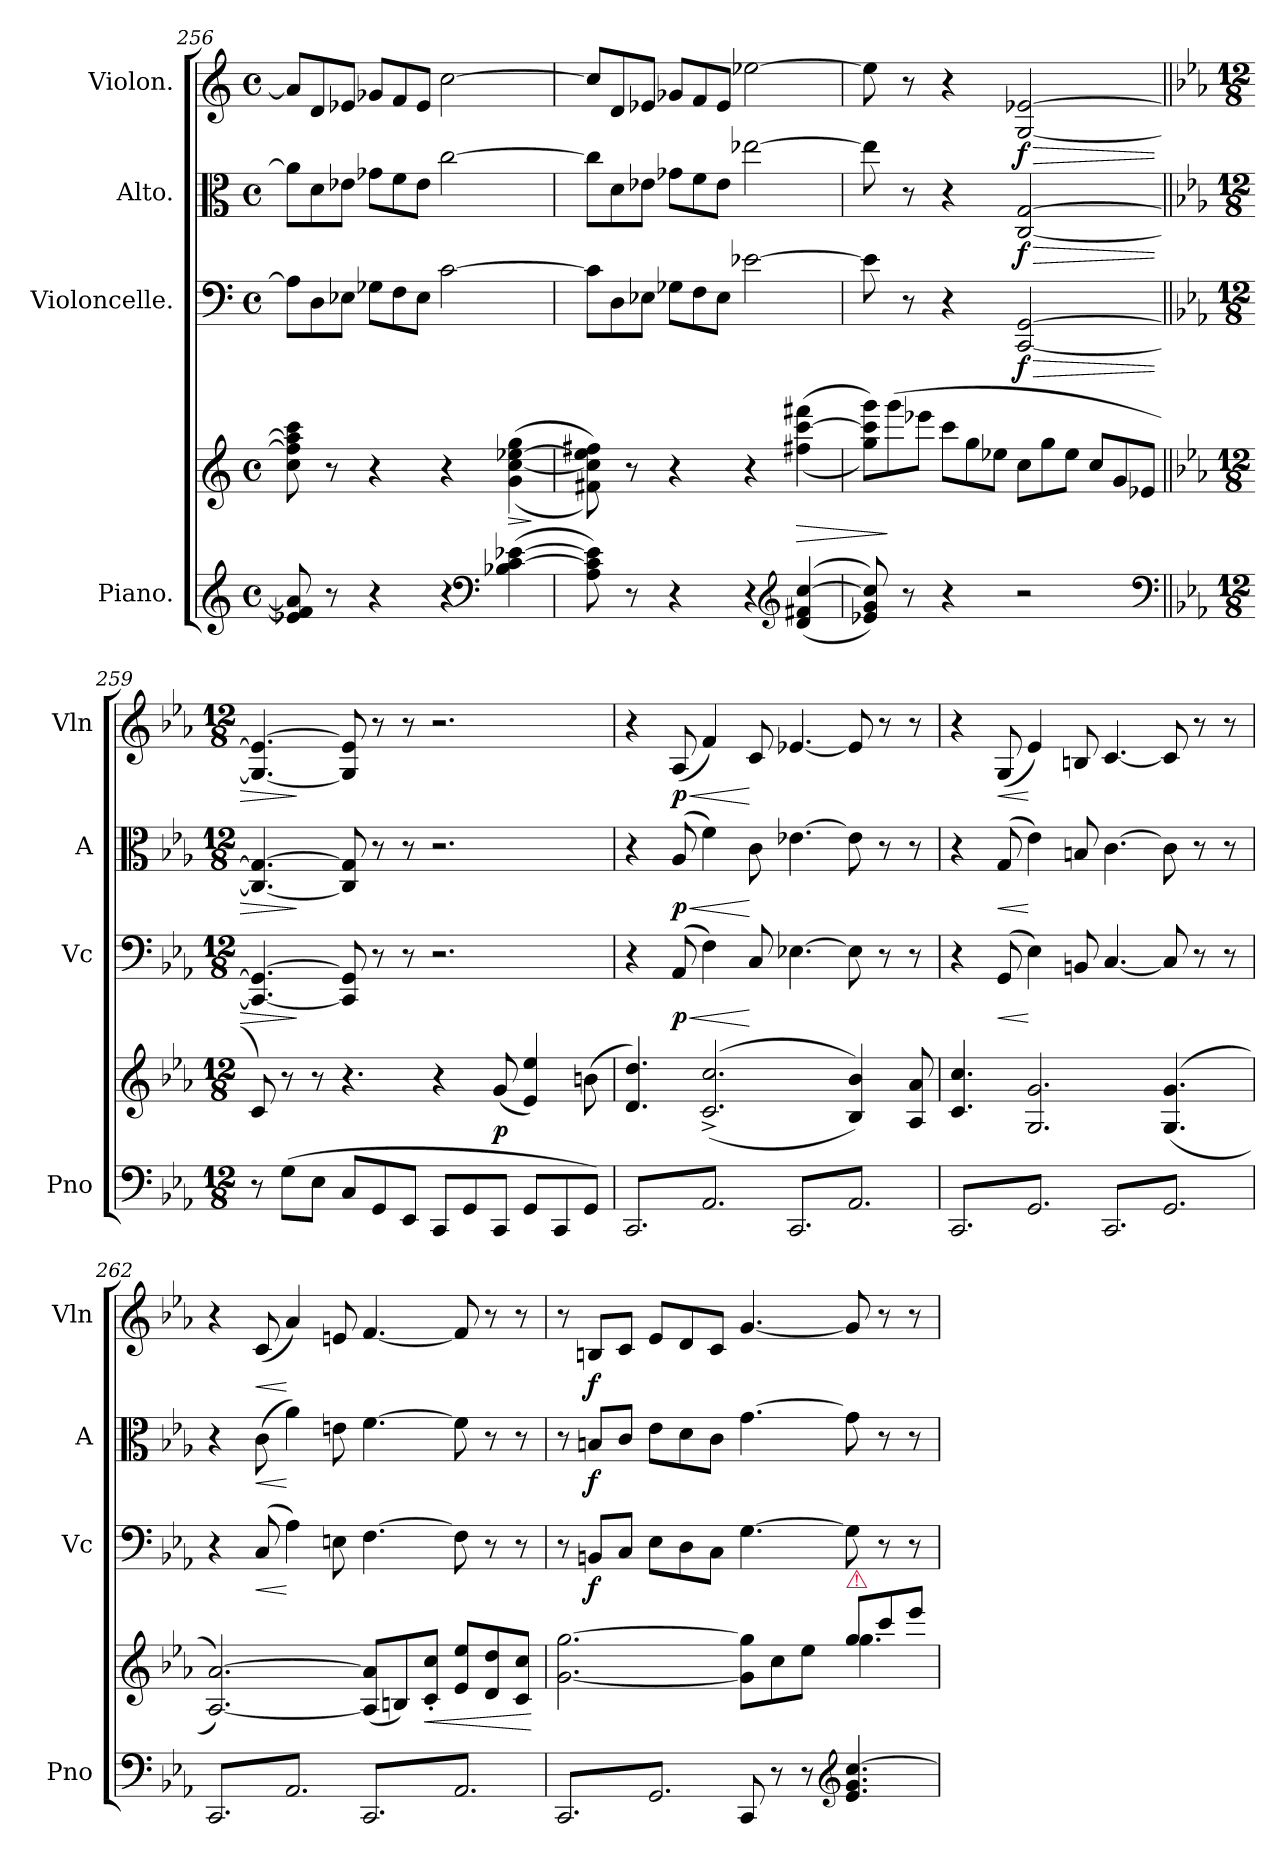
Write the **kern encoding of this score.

**kern	**kern	**dynam	**kern	**dynam	**kern	**dynam	**kern	**dynam
*part4	*part4	*part4	*part3	*part3	*part2	*part2	*part1	*part1
*staff5	*staff4	*staff4/5	*staff3	*staff3	*staff2	*staff2	*staff1	*staff1
*I"Piano.	*	*	*I"Violoncelle.	*	*I"Alto.	*	*I"Violon.	*
*I'Pno	*	*	*I'Vc	*	*I'A	*	*I'Vln	*
*clefG2	*clefG2	*	*clefF4	*	*clefC3	*	*clefG2	*
*k[]	*k[]	*	*k[]	*	*k[]	*	*k[]	*
*M4/4	*M4/4	*	*M4/4	*	*M4/4	*	*M4/4	*
*met(c)	*met(c)	*	*met(c)	*	*met(c)	*	*met(c)	*
*	*	*	*Xtuplet	*	*Xtuplet	*	*Xtuplet	*
=256	=256	=256	=256	=256	=256	=256	=256	=256
8e-X/ 8f#]/ 8a]/	8cc\ 8ff#]\ 8aa]\ 8ccc\	.	12A\L]	.	12a\L]	.	12a/L]	.
.	.	.	12D\	.	12d\	.	12d/	.
8r	8r	.	.	.	.	.	.	.
.	.	.	12E-X\J	.	12e-X\J	.	12e-X/J	.
4r	4r	.	12G-X\L	.	12g-X\L	.	12g-X/L	.
.	.	.	12F\	.	12f\	.	12f/	.
.	.	.	12E-\J	.	12e-\J	.	12e-/J	.
4r	4r	.	[2c\	.	[2cc\	.	[2cc\	.
*clefF4	*	*	*	*	*	*	*	*
(<4B-X\ [4c\ [4e-X\	(<(>4g\ [4cc\ [4ee-X\ 4gg\	>	.	.	.	.	.	.
.	.	]	.	.	.	.	.	.
=257	=257	=257	=257	=257	=257	=257	=257	=257
8A\ 8c]\ 8e-]\)	8f#X\ 8cc]\ 8ee-]\ 8ff#X\))	.	12c\L]	.	12cc\L]	.	12cc/L]	.
.	.	.	12D\	.	12d\	.	12d/	.
8r	8r	.	.	.	.	.	.	.
.	.	.	12E-X\J	.	12e-X\J	.	12e-X/J	.
4r	4r	.	12G-X\L	.	12g-X\L	.	12g-X/L	.
.	.	.	12F\	.	12f\	.	12f/	.
.	.	.	12E-\J	.	12e-\J	.	12e-/J	.
4r	4r	.	[2e-X\	.	[2ee-X\	.	[2ee-X\	.
*clefG2	*	*	*	*	*	*	*	*
(<(>4d/ 4f#X/ [4cc/	(<(>4ff#X\ [4ccc\ 4fff#X\	>	.	.	.	.	.	.
=258	=258	=258	=258	=258	=258	=258	=258	=258
*	*Xtuplet	*	*	*	*	*	*	*
8e-X/ 8g/ 8cc]/))	12gg\ 12ccc]\ 12ggg\L))	.	8e-\]	.	8ee-\]	.	8ee-\]	.
.	(12ggg\	]	.	.	.	.	.	.
8r	.	.	8r	.	8r	.	8r	.
.	12eee-X\J	.	.	.	.	.	.	.
4r	12ccc\L	.	4r	.	4r	.	4r	.
.	12gg\	.	.	.	.	.	.	.
.	12ee-X\J	.	.	.	.	.	.	.
!	!	!	!	!LO:HP:b	!	!LO:HP:b	!	!LO:HP:b
2r	12cc\L	.	[2CC/ [2GG/	> f	[2C/ [2G/	> f	[2G/ [2e-X/	> f
.	12gg\	.	.	.	.	.	.	.
.	12ee-\J	.	.	.	.	.	.	.
.	12cc/L	.	.	.	.	.	.	.
.	12g/	.	.	.	.	.	.	.
.	12e-X/J	.	.	.	.	.	.	.
*clefF4	*	*	*	*	*	*	*	*
=259||	=259||	=259||	=259||	=259||	=259||	=259||	=259||	=259||
*k[b-e-a-]	*k[b-e-a-]	*	*k[b-e-a-]	*	*k[b-e-a-]	*	*k[b-e-a-]	*
*M12/8	*M12/8	*	*M12/8	*	*M12/8	*	*M12/8	*
8r	8c/)	.	4.CC_/ 4.GG_/	.	4.C_/ 4.G_/	.	4.G_/ 4.e-_/	.
(8G\L	8r	.	.	.	.	.	.	.
8E-\J	8r	.	.	.	.	.	.	.
8C/L	4.r	.	8CC]/ 8GG]/	]	8C]/ 8G]/	]	8G]/ 8e-]/	]
8GG/	.	.	8r	.	8r	.	8r	.
8EE-/J	.	.	8r	.	8r	.	8r	.
8CC/L	4r	.	2.r	.	2.r	.	2.r	.
8GG/	.	.	.	.	.	.	.	.
8CC/J	(>8g/	p	.	.	.	.	.	.
8GG/L	4e-/ 4ee-/)	.	.	.	.	.	.	.
8CC/	.	.	.	.	.	.	.	.
8GG/J)	(8bn\	.	.	.	.	.	.	.
=260	=260	=260	=260	=260	=260	=260	=260	=260
*tremolo	*	*	*	*	*	*	*	*
8CC/L	4.d/ 4.dd/)	.	4r	.	4r	.	4r	.
8AA-/	.	.	.	.	.	.	.	.
!	!	!	!	!LO:HP:b	!	!LO:HP:b	!	!LO:HP:b
8CC/	.	.	(8AA-/	< p	(8A-/	< p	(8A-/	< p
8AA-/	(<(>2.c^>/ 2.cc^>/	.	4F\)	.	4f\)	.	4f/)	.
8CC/	.	.	.	.	.	.	.	.
8AA-/J	.	.	8C/	[	8c\	[	8c/	[
8CC/L	.	.	[4.E-X\	.	[4.e-X\	.	[4.e-X/	.
8AA-/	.	.	.	.	.	.	.	.
8CC/	.	.	.	.	.	.	.	.
8AA-/	4B-/ 4b-/))	.	8E-\]	.	8e-\]	.	8e-/]	.
8CC/	.	.	8r	.	8r	.	8r	.
8AA-/J	8A-/ 8a-/	.	8r	.	8r	.	8r	.
=261	=261	=261	=261	=261	=261	=261	=261	=261
8CC/L	4.c/ 4.cc/	.	4r	.	4r	.	4r	.
8GG/	.	.	.	.	.	.	.	.
!	!	!	!	!LO:HP:b	!	!LO:HP:b	!	!LO:HP:b
8CC/	.	.	(8GG/	<	(8G/	<	(8G/	<
8GG/	2.G/ 2.g/	.	4E-\)	[	4e-\)	[	4e-/)	[
8CC/	.	.	.	.	.	.	.	.
8GG/J	.	.	8BBn/	.	8Bn/	.	8Bn/	.
8CC/L	.	.	[4.C/	.	[4.c\	.	[4.c/	.
8GG/	.	.	.	.	.	.	.	.
8CC/	.	.	.	.	.	.	.	.
8GG/	(<(>4.G/ 4.g/	.	8C/]	.	8c\]	.	8c/]	.
8CC/	.	.	8r	.	8r	.	8r	.
8GG/J	.	.	8r	.	8r	.	8r	.
=262	=262	=262	=262	=262	=262	=262	=262	=262
8CC/L	[2.A-/ [2.a-/))	.	4r	.	4r	.	4r	.
8AA-/	.	.	.	.	.	.	.	.
!	!	!	!	!LO:HP:b	!	!LO:HP:b	!	!LO:HP:b
8CC/	.	.	(8C/	<	(8c\	<	(8c/	<
8AA-/	.	.	4A-\)	[	4a-\)	[	4a-/)	[
8CC/	.	.	.	.	.	.	.	.
8AA-/J	.	.	8En\	.	8en\	.	8en/	.
8CC/L	(8A-]/ 8a-]/L	.	[4.F\	.	[4.f\	.	[4.f/	.
8AA-/	8Bn/)	.	.	.	.	.	.	.
8CC/	8c'>/ 8cc'>/J	<	.	.	.	.	.	.
8AA-/	8e-/ 8ee-/L	.	8F\]	.	8f\]	.	8f/]	.
8CC/	8d/ 8dd/	.	8r	.	8r	.	8r	.
8AA-/J	8c/ 8cc/J	.	8r	.	8r	.	8r	.
.	.	[	.	.	.	.	.	.
=263	=263	=263	=263	=263	=263	=263	=263	=263
*	*^	*	*	*	*	*	*	*
8CC/L	[2.g\ [2.gg\	2.ryy	.	8r	.	8r	.	8r	.
8GG/	.	.	.	8BBn/L	f	8Bn/L	f	8Bn/L	f
8CC/	.	.	.	8C/J	.	8c/J	.	8c/J	.
8GG/	.	.	.	8E-\L	.	8e-\L	.	8e-/L	.
8CC/	.	.	.	8D\	.	8d\	.	8d/	.
8GG/J	.	.	.	8C\J	.	8c\J	.	8c/J	.
*Xtremolo	*	*	*	*	*	*	*	*	*
8CC/	8g]\ 8gg]\L	4.ryy	.	[4.G\	.	[4.g\	.	[4.g/	.
8r	8cc\	.	.	.	.	.	.	.	.
8r	8ee-\J	.	.	.	.	.	.	.	.
*clefG2	*	*	*	*	*	*	*	*	*
!	!LO:TX:a:color=crimson:t=⚠	!	!	!	!	!	!	!	!
4.e-/ 4.g/ [4.cc/	8gg/L	4.gg\	.	8G\]	.	8g\]	.	8g/]	.
.	8ccc/	.	.	8r	.	8r	.	8r	.
.	8eee-/J	.	.	8r	.	8r	.	8r	.
*	*v	*v	*	*	*	*	*	*	*
=	=	=	=	=	=	=	=	=
*-	*-	*-	*-	*-	*-	*-	*-	*-
